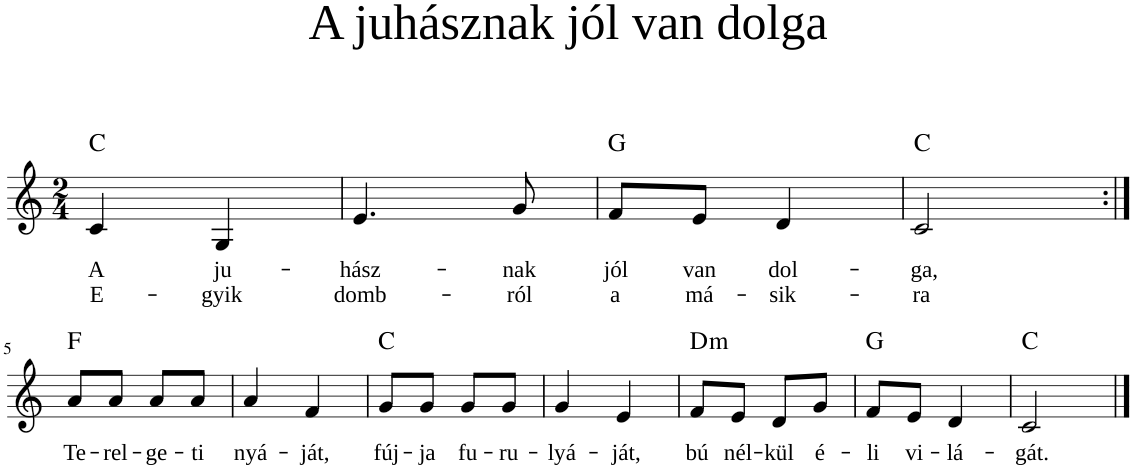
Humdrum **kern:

**kern	**text	**text	**harte
*part1	*part1	*part1	*part1
*staff1	*staff1	*staff1	*
*I"Piano	*	*	*
*I'Pno	*	*	*
*clefG2	*	*	*
*k[]	*	*	*
*M2/4	*	*	*
=1	=1	=1	=1
!	!LO:LY:b	!LO:LY:b	!LO:H:kt=N.C.
4c/	A	E-	N
!	!LO:LY:b	!LO:LY:b	!
4G/	ju-	-gyik	.
=2	=2	=2	=2
!	!LO:LY:b	!LO:LY:b	!
4.e/	-hász-	domb-	.
!	!LO:LY:b	!LO:LY:b	!
8g/	-nak	-ról	.
=3	=3	=3	=3
!	!LO:LY:b	!LO:LY:b	!LO:H:kt=N.C.
8f/L	jól	a	N
!	!LO:LY:b	!LO:LY:b	!
8e/J	van	má-	.
!	!LO:LY:b	!LO:LY:b	!
4d/	dol-	-sik-	.
=4	=4	=4	=4
!	!LO:LY:b	!LO:LY:b	!LO:H:kt=N.C.
2c/	-ga,	-ra	N
!!LO:LB:g=z
=5:|!	=5:|!	=5:|!	=5:|!
!	!LO:LY:b	!	!LO:H:kt=N.C.
8a/L	Te-	.	N
!	!LO:LY:b	!	!
8a/J	-rel-	.	.
!	!LO:LY:b	!	!
8a/L	-ge-	.	.
!	!LO:LY:b	!	!
8a/J	-ti	.	.
=6	=6	=6	=6
!	!LO:LY:b	!	!
4a/	nyá-	.	.
!	!LO:LY:b	!	!
4f/	-ját,	.	.
=7	=7	=7	=7
!	!LO:LY:b	!	!LO:H:kt=N.C.
8g/L	fúj-	.	N
!	!LO:LY:b	!	!
8g/J	-ja	.	.
!	!LO:LY:b	!	!
8g/L	fu-	.	.
!	!LO:LY:b	!	!
8g/J	-ru-	.	.
=8	=8	=8	=8
!	!LO:LY:b	!	!
4g/	-lyá-	.	.
!	!LO:LY:b	!	!
4e/	-ját,	.	.
=9	=9	=9	=9
!	!LO:LY:b	!	!LO:H:kt=m
8f/L	bú	.	D:min
!	!LO:LY:b	!	!
8e/J	nél-	.	.
!	!LO:LY:b	!	!
8d/L	-kül	.	.
!	!LO:LY:b	!	!
8g/J	é-	.	.
=10	=10	=10	=10
!	!LO:LY:b	!	!LO:H:kt=N.C.
8f/L	-li	.	N
!	!LO:LY:b	!	!
8e/J	vi-	.	.
!	!LO:LY:b	!	!
4d/	-lá-	.	.
=11	=11	=11	=11
!	!LO:LY:b	!	!LO:H:kt=N.C.
2c/	-gát.	.	N
==	==	==	==
*-	*-	*-	*-
